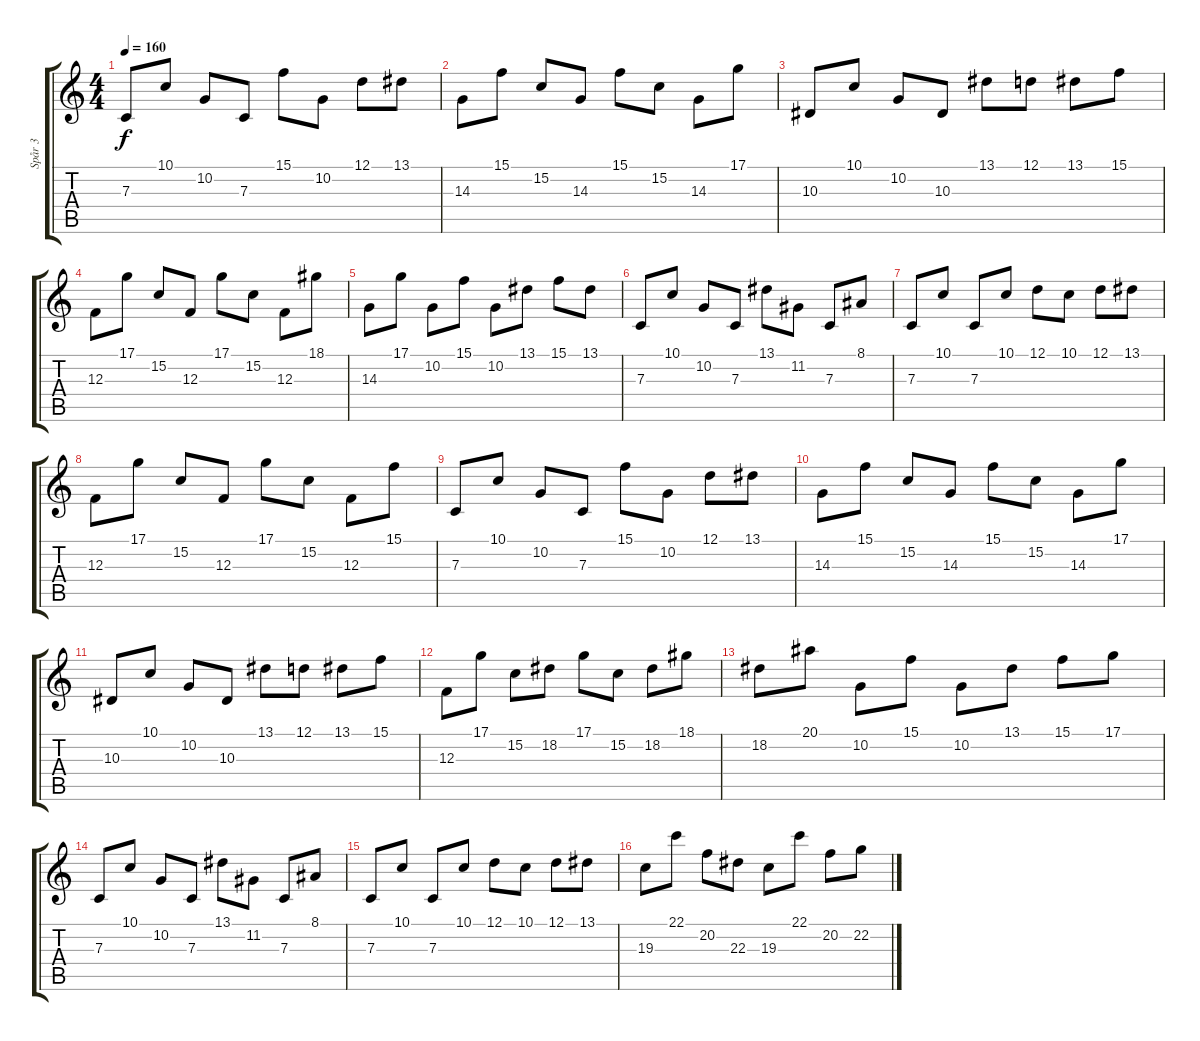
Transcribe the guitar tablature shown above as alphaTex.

\track ("Spår 3" "Spår 3") {instrument lead2sawtooth}
\staff {score tabs}
\tuning (D4 A3 F3 C3 G2 C2) {hide}
\ts (4 4)
\tempo 160
\clef g2
\ks c
7.3.8{dy f} 10.1.8 10.2.8 7.3.8 15.1.8 10.2.8 12.1.8 13.1.8 |
14.3.8 15.1.8 15.2.8 14.3.8 15.1.8 15.2.8 14.3.8 17.1.8 |
10.3.8 10.1.8 10.2.8 10.3.8 13.1.8 12.1.8 13.1.8 15.1.8 |
12.3.8 17.1.8 15.2.8 12.3.8 17.1.8 15.2.8 12.3.8 18.1.8 |
14.3.8 17.1.8 10.2.8 15.1.8 10.2.8 13.1.8 15.1.8 13.1.8 |
7.3.8 10.1.8 10.2.8 7.3.8 13.1.8 11.2.8 7.3.8 8.1.8 |
7.3.8 10.1.8 7.3.8 10.1.8 12.1.8 10.1.8 12.1.8 13.1.8 |
12.3.8 17.1.8 15.2.8 12.3.8 17.1.8 15.2.8 12.3.8 15.1.8 |
7.3.8 10.1.8 10.2.8 7.3.8 15.1.8 10.2.8 12.1.8 13.1.8 |
14.3.8 15.1.8 15.2.8 14.3.8 15.1.8 15.2.8 14.3.8 17.1.8 |
10.3.8 10.1.8 10.2.8 10.3.8 13.1.8 12.1.8 13.1.8 15.1.8 |
12.3.8 17.1.8 15.2.8 18.2.8 17.1.8 15.2.8 18.2.8 18.1.8 |
18.2.8 20.1.8 10.2.8 15.1.8 10.2.8 13.1.8 15.1.8 17.1.8 |
7.3.8 10.1.8 10.2.8 7.3.8 13.1.8 11.2.8 7.3.8 8.1.8 |
7.3.8 10.1.8 7.3.8 10.1.8 12.1.8 10.1.8 12.1.8 13.1.8 |
19.3.8 22.1.8 20.2.8 22.3.8 19.3.8 22.1.8 20.2.8 22.2.8
